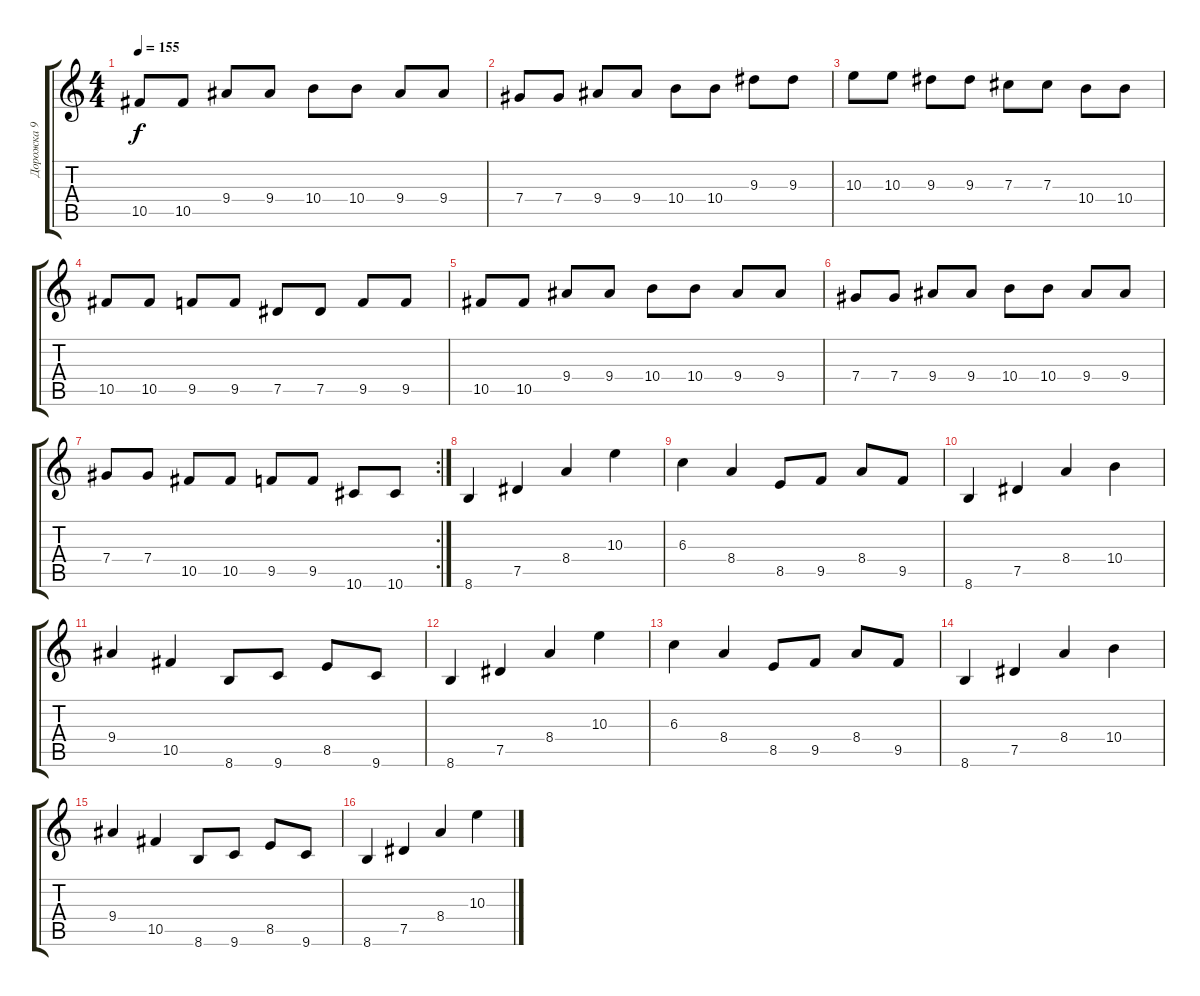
\track ("Дорожка 9" "Дорожка 9") {instrument distortionguitar}
\staff {score tabs}
\tuning (Eb4 Bb3 Gb3 Db3 Ab2 Eb2) {hide}
\ts (4 4)
\tempo 155
\clef g2
\ks c
10.5.8{dy f} 10.5.8 9.4.8 9.4.8 10.4.8 10.4.8 9.4.8 9.4.8 |
7.4.8 7.4.8 9.4.8 9.4.8 10.4.8 10.4.8 9.3.8 9.3.8 |
10.3.8 10.3.8 9.3.8 9.3.8 7.3.8 7.3.8 10.4.8 10.4.8 |
10.5.8 10.5.8 9.5.8 9.5.8 7.5.8 7.5.8 9.5.8 9.5.8 |
10.5.8 10.5.8 9.4.8 9.4.8 10.4.8 10.4.8 9.4.8 9.4.8 |
7.4.8 7.4.8 9.4.8 9.4.8 10.4.8 10.4.8 9.4.8 9.4.8 |
\rc 2
7.4.8 7.4.8 10.5.8 10.5.8 9.5.8 9.5.8 10.6.8 10.6.8 |
8.6.4 7.5.4 8.4.4 10.3.4 |
6.3.4 8.4.4 8.5.8 9.5.8 8.4.8 9.5.8 |
8.6.4 7.5.4 8.4.4 10.4.4 |
9.4.4 10.5.4 8.6.8 9.6.8 8.5.8 9.6.8 |
8.6.4 7.5.4 8.4.4 10.3.4 |
6.3.4 8.4.4 8.5.8 9.5.8 8.4.8 9.5.8 |
8.6.4 7.5.4 8.4.4 10.4.4 |
9.4.4 10.5.4 8.6.8 9.6.8 8.5.8 9.6.8 |
8.6.4 7.5.4 8.4.4 10.3.4
